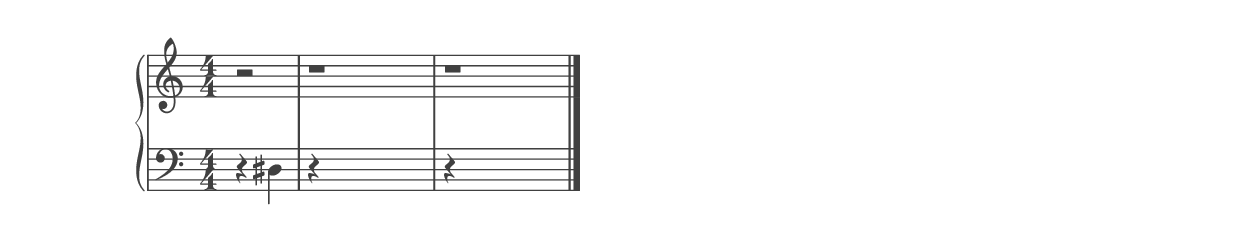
%% ----------------------------------------------------------------------------
%% Generated on: 2019 January 05
%% Note Name: D3#
%% Octave: 3
%% Clef: bass
%% Filename: 059-31-3-bass-D3#
%% ----------------------------------------------------------------------------

\version "2.19.82"

\include "../piano_note_colors.ly"

\header {
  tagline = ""
}

upper = {
  \clef treble
  \numericTimeSignature
  % treble note
  r2
  % treble octave (hidden)
  r1
  % treble octave (hidden) repeat
  \unHideNotes
  r1
  \bar "|."
}

lower = {
  \clef bass
  \numericTimeSignature
  % bass note in color
  r4 dis4
  % bass octave (hidden)
  r4 \hideNotes dis,4 dis4 dis'4
  % bass octave (hidden) repeat
  \unHideNotes
  r4 \hideNotes dis,4 dis4 dis'4
}

\score {
  \new PianoStaff <<
    \context Score
    \applyContext #(override-color-for-all-grobs default-black)
    \time 4/4
    \partial 2
    \new Staff = upper { \upper }
    \new Staff = lower { \lower }
  >>
  \layout { }
  \midi { }
}